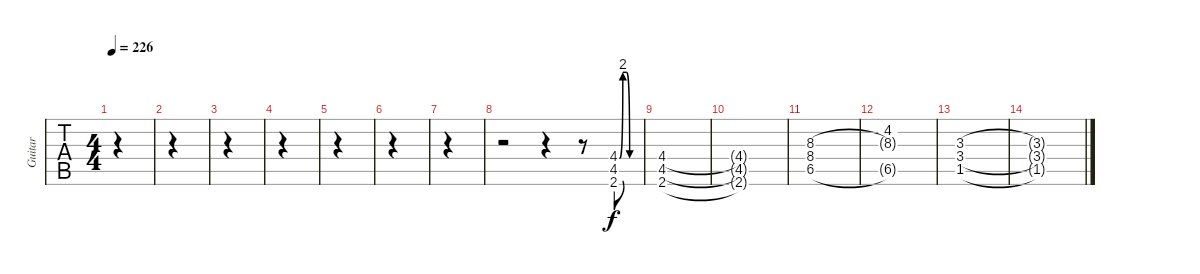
\track ("Guitar" "Guitar") {instrument distortionguitar}
\staff {tabs}
\tuning (E4 B3 G3 D3 A2 E2) {hide}
\ts (4 4)
\tempo 226
\clef g2
\ks c
|
|
|
|
|
|
|
r.2 r.4 r.8 (4.4{be (custom 0 0 10 8 20 8 30 0 60 0)} 4.5 2.6).8 |
(4.4 4.5 2.6).1 |
(4.4{t} 4.5{t} 2.6{t}).1 |
(8.3 8.4 6.5).1 |
(4.2 8.3{t} 6.5{t}).1 |
(3.3 3.4 1.5).1 |
(3.3{t} 3.4{t} 1.5{t}).1
